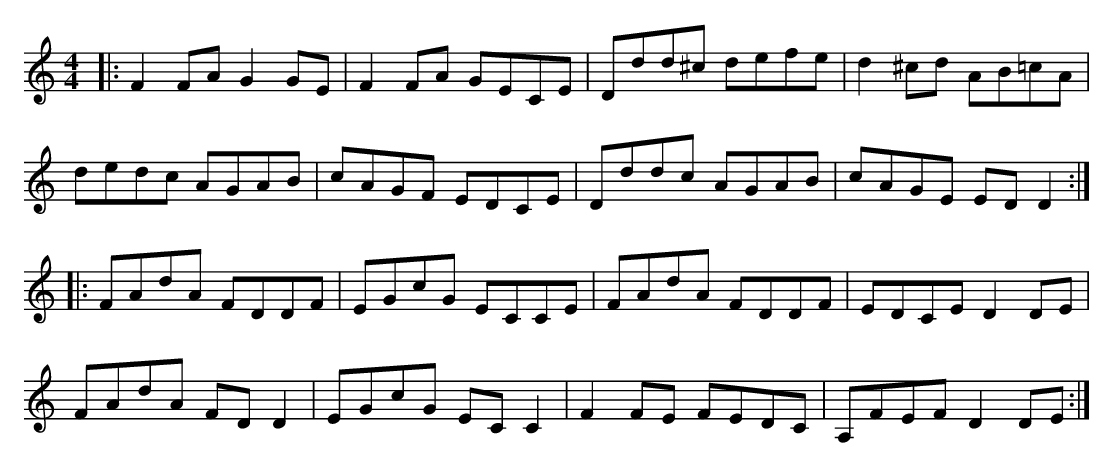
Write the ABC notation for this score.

X:1
M:4/4
K:Ddor
|:F2FA G2GE|F2FA GECE|Ddd^c defe|d2^cd AB=cA|
dedc AGAB|cAGF EDCE|Dddc AGAB|cAGE EDD2:|
|:FAdA FDDF|EGcG ECCE|FAdA FDDF|EDCE D2DE|
FAdA FDD2|EGcG ECC2|F2FE FEDC|A,FEF D2DE:|
